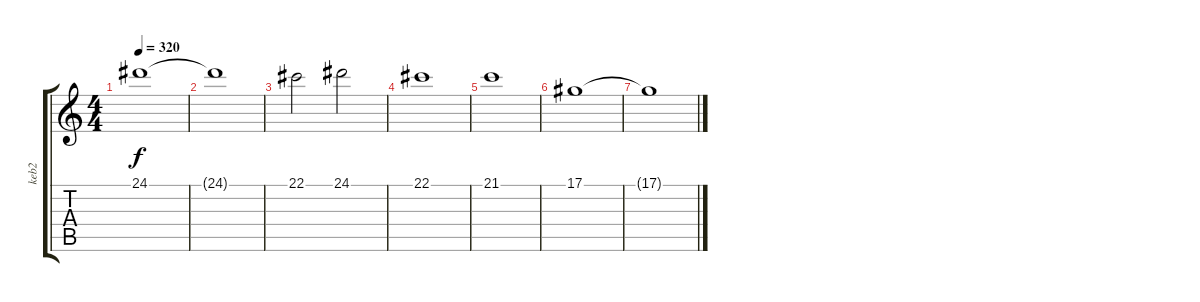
\track ("keb2" "keb2") {instrument stringensemble1}
\staff {score tabs}
\tuning (Eb4 Bb3 Gb3 Db3 Ab2 Eb2) {hide}
\ts (4 4)
\tempo 320
\clef g2
\ks c
24.1{t}.1{dy f} |
24.1{t}.1 |
22.1.2 24.1.2 |
22.1.1 |
21.1.1 |
17.1.1 |
17.1{t}.1
